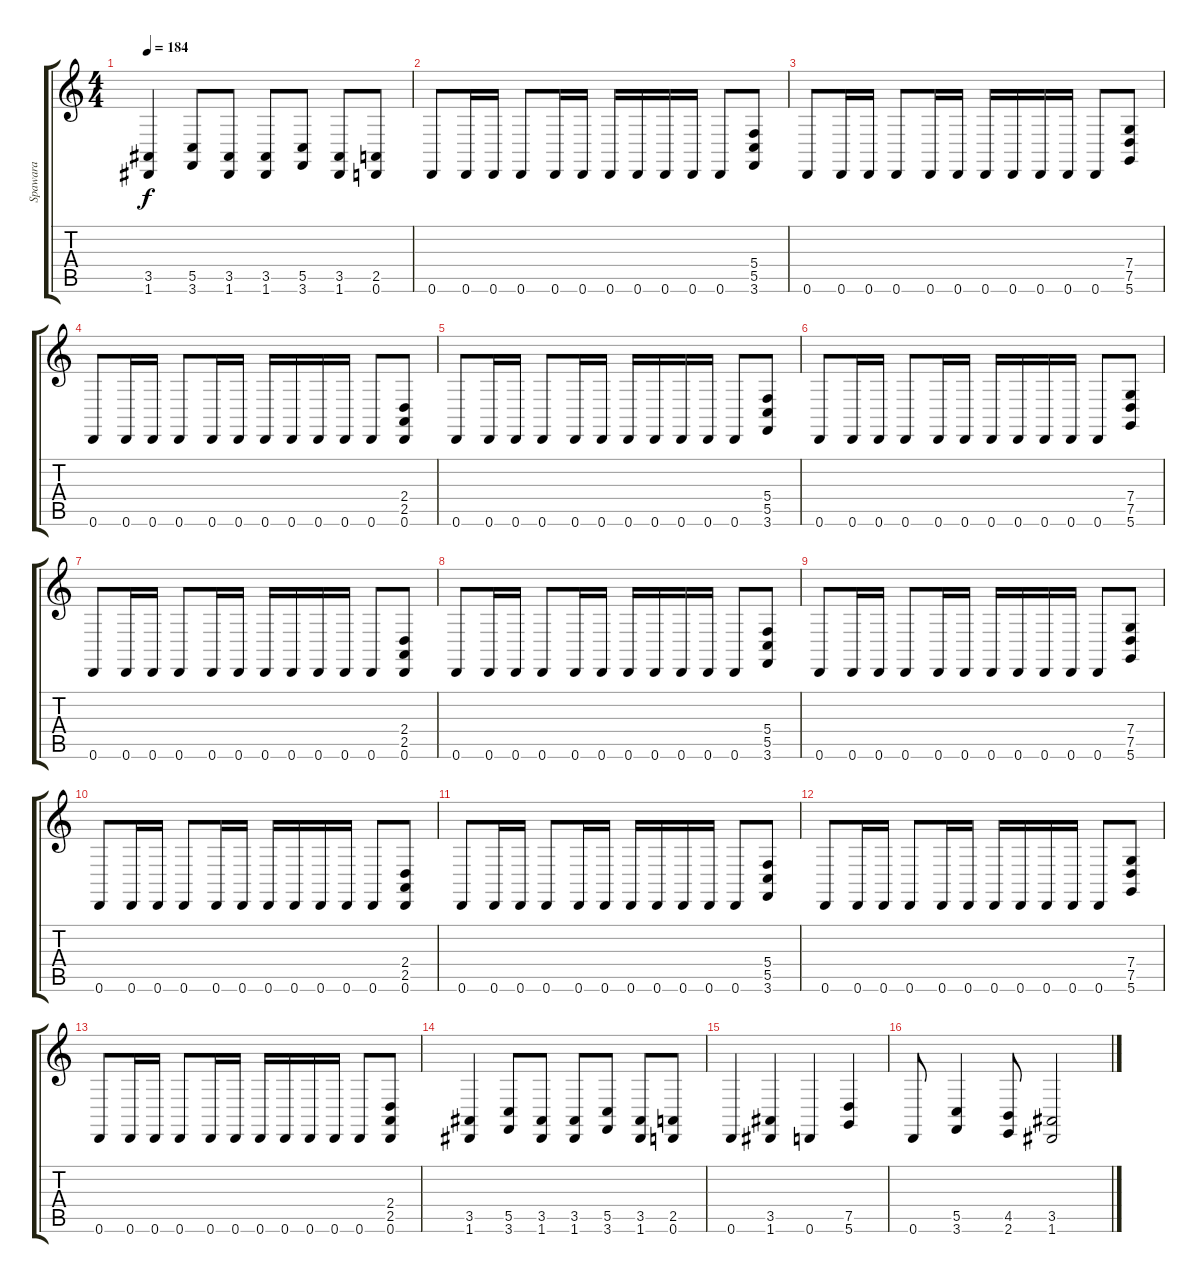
\track ("Spawara" "Spawara") {instrument cello}
\staff {score tabs}
\tuning (D4 A3 F3 C3 G2 D2) {hide}
\ts (4 4)
\tempo 184
\clef g2
\ks c
(3.5 1.6).4{dy f} (5.5 3.6).8 (3.5 1.6).8 (3.5 1.6).8 (5.5 3.6).8 (3.5 1.6).8 (2.5 0.6).8 |
0.6.8 0.6.16 0.6.16 0.6.8 0.6.16 0.6.16 0.6.16 0.6.16 0.6.16 0.6.16 0.6.8 (5.4 5.5 3.6).8 |
0.6.8 0.6.16 0.6.16 0.6.8 0.6.16 0.6.16 0.6.16 0.6.16 0.6.16 0.6.16 0.6.8 (7.4 7.5 5.6).8 |
0.6.8 0.6.16 0.6.16 0.6.8 0.6.16 0.6.16 0.6.16 0.6.16 0.6.16 0.6.16 0.6.8 (2.4 2.5 0.6).8 |
0.6.8 0.6.16 0.6.16 0.6.8 0.6.16 0.6.16 0.6.16 0.6.16 0.6.16 0.6.16 0.6.8 (5.4 5.5 3.6).8 |
0.6.8 0.6.16 0.6.16 0.6.8 0.6.16 0.6.16 0.6.16 0.6.16 0.6.16 0.6.16 0.6.8 (7.4 7.5 5.6).8 |
0.6.8 0.6.16 0.6.16 0.6.8 0.6.16 0.6.16 0.6.16 0.6.16 0.6.16 0.6.16 0.6.8 (2.4 2.5 0.6).8 |
0.6.8 0.6.16 0.6.16 0.6.8 0.6.16 0.6.16 0.6.16 0.6.16 0.6.16 0.6.16 0.6.8 (5.4 5.5 3.6).8 |
0.6.8 0.6.16 0.6.16 0.6.8 0.6.16 0.6.16 0.6.16 0.6.16 0.6.16 0.6.16 0.6.8 (7.4 7.5 5.6).8 |
0.6.8 0.6.16 0.6.16 0.6.8 0.6.16 0.6.16 0.6.16 0.6.16 0.6.16 0.6.16 0.6.8 (2.4 2.5 0.6).8 |
0.6.8 0.6.16 0.6.16 0.6.8 0.6.16 0.6.16 0.6.16 0.6.16 0.6.16 0.6.16 0.6.8 (5.4 5.5 3.6).8 |
0.6.8 0.6.16 0.6.16 0.6.8 0.6.16 0.6.16 0.6.16 0.6.16 0.6.16 0.6.16 0.6.8 (7.4 7.5 5.6).8 |
0.6.8 0.6.16 0.6.16 0.6.8 0.6.16 0.6.16 0.6.16 0.6.16 0.6.16 0.6.16 0.6.8 (2.4 2.5 0.6).8 |
(3.5 1.6).4 (5.5 3.6).8 (3.5 1.6).8 (3.5 1.6).8 (5.5 3.6).8 (3.5 1.6).8 (2.5 0.6).8 |
0.6.4 (3.5 1.6).4 0.6.4 (7.5 5.6).4 |
0.6.8 (5.5 3.6).4 (4.5 2.6).8 (3.5 1.6).2
